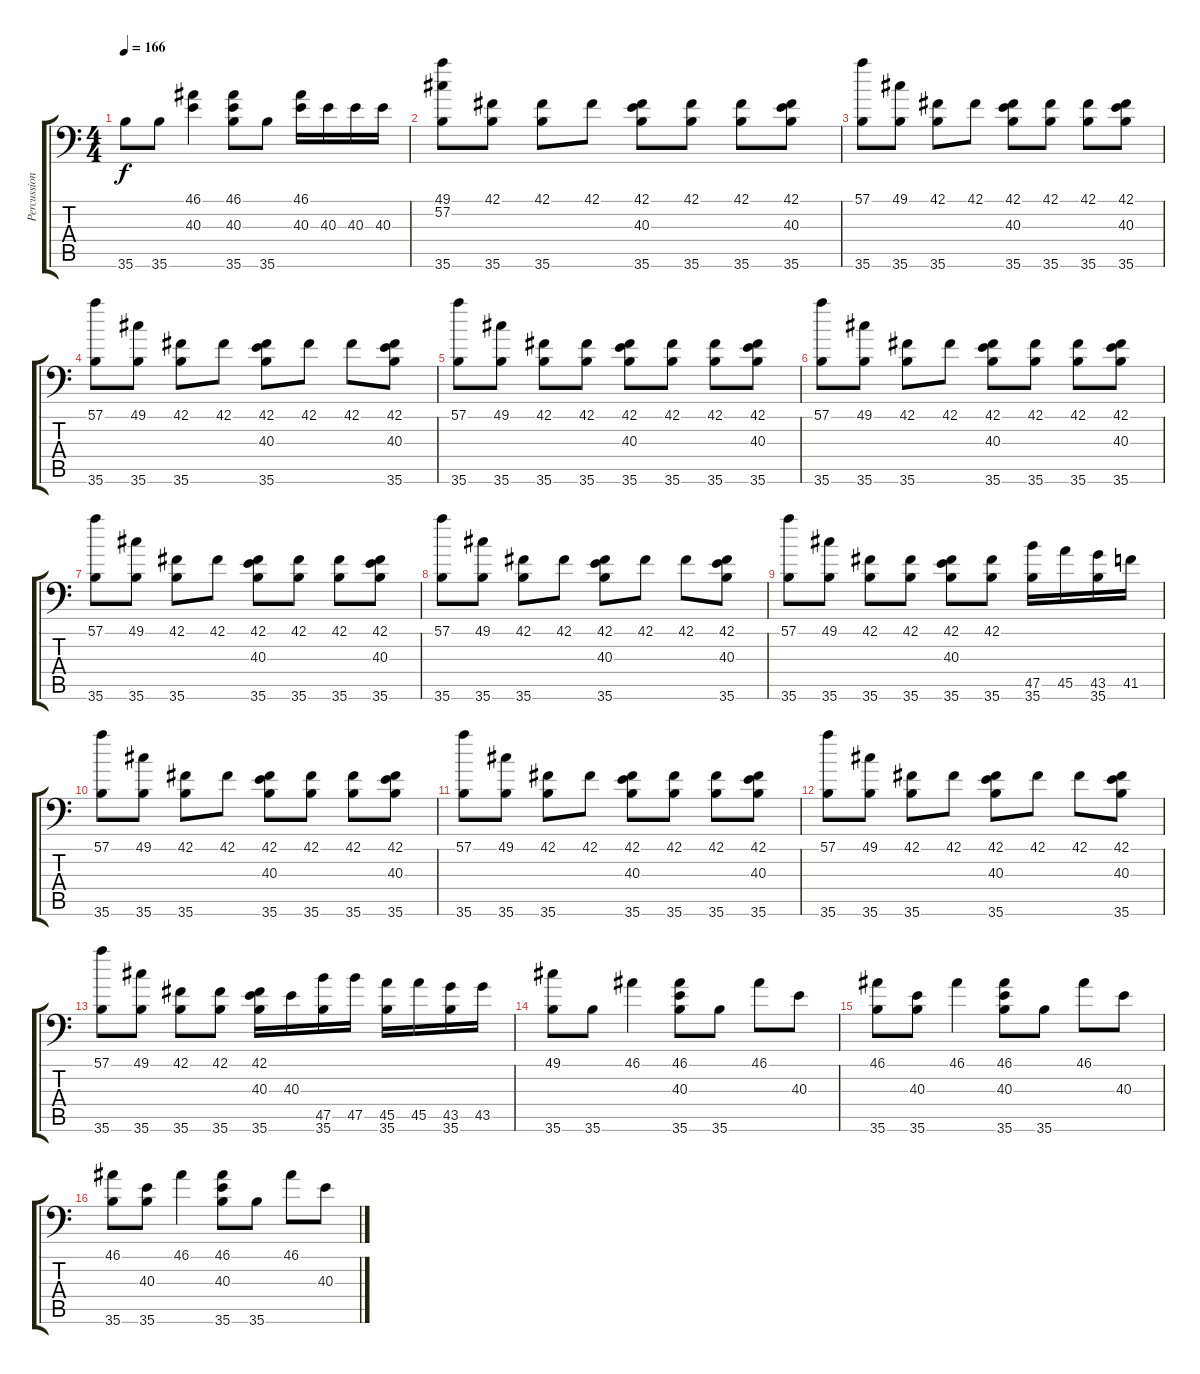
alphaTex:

\track ("Percussion" "Percussion") {instrument acousticgrandpiano}
\staff {score tabs}
\tuning (C-1 C-1 C-1 C-1 C-1 C-1) {hide}
\ts (4 4)
\tempo 166
\clef f4
\ks c
35.6.8{dy f} 35.6.8 (46.1 40.3).4 (46.1 40.3 35.6).8 35.6.8 (46.1 40.3).16 40.3.16 40.3.16 40.3.16 |
(49.1 57.2 35.6).8 (42.1 35.6).8 (42.1 35.6).8 42.1.8 (42.1 40.3 35.6).8 (42.1 35.6).8 (42.1 35.6).8 (42.1 40.3 35.6).8 |
(57.1 35.6).8 (49.1 35.6).8 (42.1 35.6).8 42.1.8 (42.1 40.3 35.6).8 (42.1 35.6).8 (42.1 35.6).8 (42.1 40.3 35.6).8 |
(57.1 35.6).8 (49.1 35.6).8 (42.1 35.6).8 42.1.8 (42.1 40.3 35.6).8 42.1.8 42.1.8 (42.1 40.3 35.6).8 |
(57.1 35.6).8 (49.1 35.6).8 (42.1 35.6).8 (42.1 35.6).8 (42.1 40.3 35.6).8 (42.1 35.6).8 (42.1 35.6).8 (42.1 40.3 35.6).8 |
(57.1 35.6).8 (49.1 35.6).8 (42.1 35.6).8 42.1.8 (42.1 40.3 35.6).8 (42.1 35.6).8 (42.1 35.6).8 (42.1 40.3 35.6).8 |
(57.1 35.6).8 (49.1 35.6).8 (42.1 35.6).8 42.1.8 (42.1 40.3 35.6).8 (42.1 35.6).8 (42.1 35.6).8 (42.1 40.3 35.6).8 |
(57.1 35.6).8 (49.1 35.6).8 (42.1 35.6).8 42.1.8 (42.1 40.3 35.6).8 42.1.8 42.1.8 (42.1 40.3 35.6).8 |
(57.1 35.6).8 (49.1 35.6).8 (42.1 35.6).8 (42.1 35.6).8 (42.1 40.3 35.6).8 (42.1 35.6).8 (47.5 35.6).16 45.5.16 (43.5 35.6).16 41.5.16 |
(57.1 35.6).8 (49.1 35.6).8 (42.1 35.6).8 42.1.8 (42.1 40.3 35.6).8 (42.1 35.6).8 (42.1 35.6).8 (42.1 40.3 35.6).8 |
(57.1 35.6).8 (49.1 35.6).8 (42.1 35.6).8 42.1.8 (42.1 40.3 35.6).8 (42.1 35.6).8 (42.1 35.6).8 (42.1 40.3 35.6).8 |
(57.1 35.6).8 (49.1 35.6).8 (42.1 35.6).8 42.1.8 (42.1 40.3 35.6).8 42.1.8 42.1.8 (42.1 40.3 35.6).8 |
(57.1 35.6).8 (49.1 35.6).8 (42.1 35.6).8 (42.1 35.6).8 (42.1 40.3 35.6).16 40.3.16 (47.5 35.6).16 47.5.16 (45.5 35.6).16 45.5.16 (43.5 35.6).16 43.5.16 |
(49.1 35.6).8 35.6.8 46.1.4 (46.1 40.3 35.6).8 35.6.8 46.1.8 40.3.8 |
(46.1 35.6).8 (40.3 35.6).8 46.1.4 (46.1 40.3 35.6).8 35.6.8 46.1.8 40.3.8 |
(46.1 35.6).8 (40.3 35.6).8 46.1.4 (46.1 40.3 35.6).8 35.6.8 46.1.8 40.3.8
